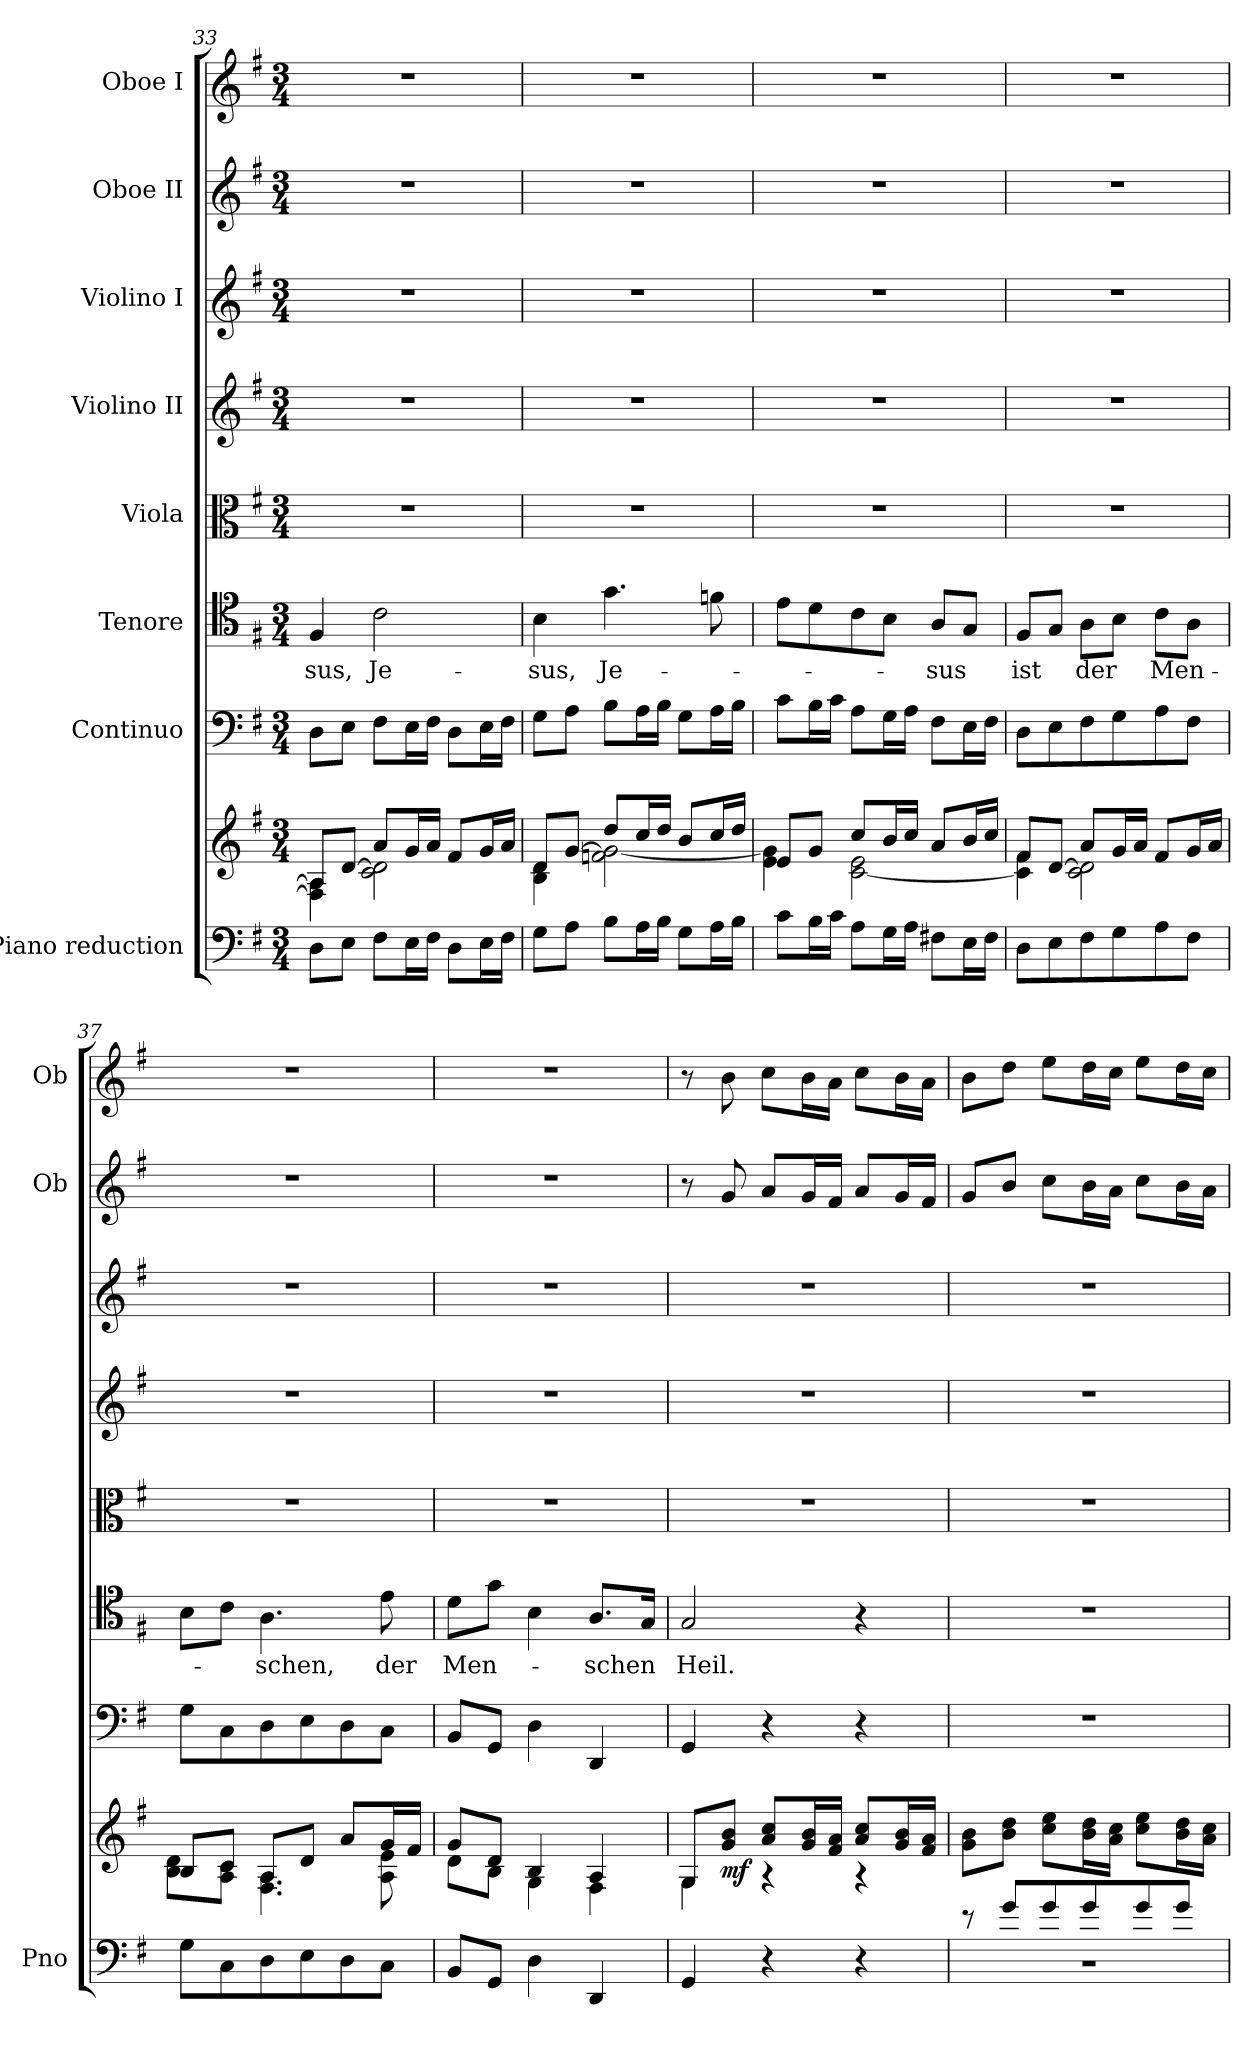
**kern	**kern	**dynam	**kern	**kern	**text	**kern	**kern	**kern	**kern	**kern
*part8	*part8	*part8	*part7	*part6	*part6	*part5	*part4	*part3	*part2	*part1
*staff9	*staff8	*staff8/9	*staff7	*staff6	*staff6	*staff5	*staff4	*staff3	*staff2	*staff1
*I"Piano reduction	*	*	*I"Continuo	*I"Tenore	*	*I"Viola	*I"Violino II	*I"Violino I	*I"Oboe II	*I"Oboe I
*I'Pno	*	*	*	*	*	*	*	*	*I'Ob	*I'Ob
*clefF4	*clefG2	*	*clefF4	*clefC4	*	*clefC3	*clefG2	*clefG2	*clefG2	*clefG2
*k[f#]	*k[f#]	*	*k[f#]	*k[f#]	*	*k[f#]	*k[f#]	*k[f#]	*k[f#]	*k[f#]
*M3/4	*M3/4	*	*M3/4	*M3/4	*	*M3/4	*M3/4	*M3/4	*M3/4	*M3/4
=33	=33	=33	=33	=33	=33	=33	=33	=33	=33	=33
*	*^	*	*	*	*	*	*	*	*	*
!	!	!	!	!	!	!LO:LY:b	!	!	!	!	!
8D\L	8A/L	4F#\] 4A\]	.	8D\L	4F#/	-sus,	2.r	2.r	2.r	2.r	2.r
8E\J	[8d/J	.	.	8E\J	.	.	.	.	.	.	.
!	!	!	!	!	!	!LO:LY:b	!	!	!	!	!
8F#\L	8a/L	2c\ 2d\]	.	8F#\L	2c\	Je-	.	.	.	.	.
16E\L	16g/L	.	.	16E\L	.	.	.	.	.	.	.
16F#\JJ	16a/JJ	.	.	16F#\JJ	.	.	.	.	.	.	.
8D\L	8f#/L	.	.	8D\L	.	.	.	.	.	.	.
16E\L	16g/L	.	.	16E\L	.	.	.	.	.	.	.
16F#\JJ	16a/JJ	.	.	16F#\JJ	.	.	.	.	.	.	.
=34	=34	=34	=34	=34	=34	=34	=34	=34	=34	=34	=34
!	!	!	!	!	!	!LO:LY:b	!	!	!	!	!
8G\L	8d/L	4B\ 4d\	.	8G\L	4B\	-sus,	2.r	2.r	2.r	2.r	2.r
8A\J	[8g/J	.	.	8A\J	.	.	.	.	.	.	.
!	!	!	!	!	!	!LO:LY:b	!	!	!	!	!
8B\L	8dd/L	2fn\ 2g\_	.	8B\L	4.g\	Je-	.	.	.	.	.
16A\L	16cc/L	.	.	16A\L	.	.	.	.	.	.	.
16B\JJ	16dd/JJ	.	.	16B\JJ	.	.	.	.	.	.	.
8G\L	8b/L	.	.	8G\L	.	.	.	.	.	.	.
16A\L	16cc/L	.	.	16A\L	8fn\	.	.	.	.	.	.
16B\JJ	16dd/JJ	.	.	16B\JJ	.	.	.	.	.	.	.
=35	=35	=35	=35	=35	=35	=35	=35	=35	=35	=35	=35
8c\L	8e/L	4e\ 4g\]	.	8c\L	8e\L	.	2.r	2.r	2.r	2.r	2.r
16B\L	8g/J	.	.	16B\L	8d\	.	.	.	.	.	.
16c\JJ	.	.	.	16c\JJ	.	.	.	.	.	.	.
8A\L	8cc/L	[2c\ 2e\	.	8A\L	8c\	.	.	.	.	.	.
16G\L	16b/L	.	.	16G\L	8B\J	.	.	.	.	.	.
16A\JJ	16cc/JJ	.	.	16A\JJ	.	.	.	.	.	.	.
!	!	!	!	!	!	!LO:LY:b	!	!	!	!	!
8F#X\L	8a/L	.	.	8F#\L	8A/L	-sus	.	.	.	.	.
16E\L	16b/L	.	.	16E\L	8G/J	.	.	.	.	.	.
16F#\JJ	16cc/JJ	.	.	16F#\JJ	.	.	.	.	.	.	.
!!LO:PB:g=z
=36	=36	=36	=36	=36	=36	=36	=36	=36	=36	=36	=36
!	!	!	!	!	!	!LO:LY:b	!	!	!	!	!
8D\L	8f#/L	4c\] 4f#\	.	8D\L	8F#/L	ist	2.r	2.r	2.r	2.r	2.r
8E\	[8d/J	.	.	8E\	8G/J	.	.	.	.	.	.
!	!	!	!	!	!	!LO:LY:b	!	!	!	!	!
8F#\	8a/L	2c\ 2d\]	.	8F#\	8A\L	der	.	.	.	.	.
8G\	16g/L	.	.	8G\	8B\J	.	.	.	.	.	.
.	16a/JJ	.	.	.	.	.	.	.	.	.	.
!	!	!	!	!	!	!LO:LY:b	!	!	!	!	!
8A\	8f#/L	.	.	8A\	8c\L	Men-	.	.	.	.	.
8F#\J	16g/L	.	.	8F#\J	8A\J	.	.	.	.	.	.
.	16a/JJ	.	.	.	.	.	.	.	.	.	.
=37	=37	=37	=37	=37	=37	=37	=37	=37	=37	=37	=37
8G\L	8B/L	8B\ 8d\L	.	8G\L	8B\L	.	2.r	2.r	2.r	2.r	2.r
8C\	8c/J	8A\ 8c\J	.	8C\	8c\J	.	.	.	.	.	.
!	!	!	!	!	!	!LO:LY:b	!	!	!	!	!
8D\	8A/L	4.F#\ 4.A\	.	8D\	4.A\	-schen,	.	.	.	.	.
8E\	8d/J	.	.	8E\	.	.	.	.	.	.	.
8D\	8a/L	.	.	8D\	.	.	.	.	.	.	.
!	!	!	!	!	!	!LO:LY:b	!	!	!	!	!
8C\J	16g/L	8A\ 8e\	.	8C\J	8e\	der	.	.	.	.	.
.	16f#/JJ	.	.	.	.	.	.	.	.	.	.
=38	=38	=38	=38	=38	=38	=38	=38	=38	=38	=38	=38
!	!	!	!	!	!	!LO:LY:b	!	!	!	!	!
8BB/L	8g/L	8d\L	.	8BB/L	8d\L	Men-	2.r	2.r	2.r	2.r	2.r
8GG/J	8d/J	8B\J	.	8GG/J	8g\J	.	.	.	.	.	.
4D\	4B/	4G\	.	4D\	4B\	.	.	.	.	.	.
!	!	!	!	!	!	!LO:LY:b	!	!	!	!	!
4DD/	4A/	4F#\	.	4DD/	8.A/L	-schen	.	.	.	.	.
.	.	.	.	.	16G/Jk	.	.	.	.	.	.
=39	=39	=39	=39	=39	=39	=39	=39	=39	=39	=39	=39
!	!	!	!	!	!	!LO:LY:b	!	!	!	!	!
4GG/	8G/L	4G\	.	4GG/	2G/	Heil.	2.r	2.r	2.r	8r	8r
!	!	!	!LO:DY:b	!	!	!	!	!	!	!	!
.	8g/ 8b/J	.	mf	.	.	.	.	.	.	8g/	8b\
4r	8a/ 8cc/L	4r	.	4r	.	.	.	.	.	8a/L	8cc\L
.	16g/ 16b/L	.	.	.	.	.	.	.	.	16g/L	16b\L
.	16f#/ 16a/JJ	.	.	.	.	.	.	.	.	16f#/JJ	16a\JJ
4r	8a/ 8cc/L	4r	.	4r	4r	.	.	.	.	8a/L	8cc\L
.	16g/ 16b/L	.	.	.	.	.	.	.	.	16g/L	16b\L
.	16f#/ 16a/JJ	.	.	.	.	.	.	.	.	16f#/JJ	16a\JJ
*	*v	*v	*	*	*	*	*	*	*	*	*
=40	=40	=40	=40	=40	=40	=40	=40	=40	=40	=40
*^	*	*	*	*	*	*	*	*	*	*
8r	2.r	8g\ 8b\L	.	2.r	2.r	.	2.r	2.r	2.r	8g/L	8b\L
8g/L	.	8b\ 8dd\J	.	.	.	.	.	.	.	8b/J	8dd\J
8g/	.	8cc\ 8ee\L	.	.	.	.	.	.	.	8cc\L	8ee\L
8g/	.	16b\ 16dd\L	.	.	.	.	.	.	.	16b\L	16dd\L
.	.	16a\ 16cc\JJ	.	.	.	.	.	.	.	16a\JJ	16cc\JJ
8g/	.	8cc\ 8ee\L	.	.	.	.	.	.	.	8cc\L	8ee\L
8g/J	.	16b\ 16dd\L	.	.	.	.	.	.	.	16b\L	16dd\L
.	.	16a\ 16cc\JJ	.	.	.	.	.	.	.	16a\JJ	16cc\JJ
*v	*v	*	*	*	*	*	*	*	*	*	*
=	=	=	=	=	=	=	=	=	=	=
*-	*-	*-	*-	*-	*-	*-	*-	*-	*-	*-
